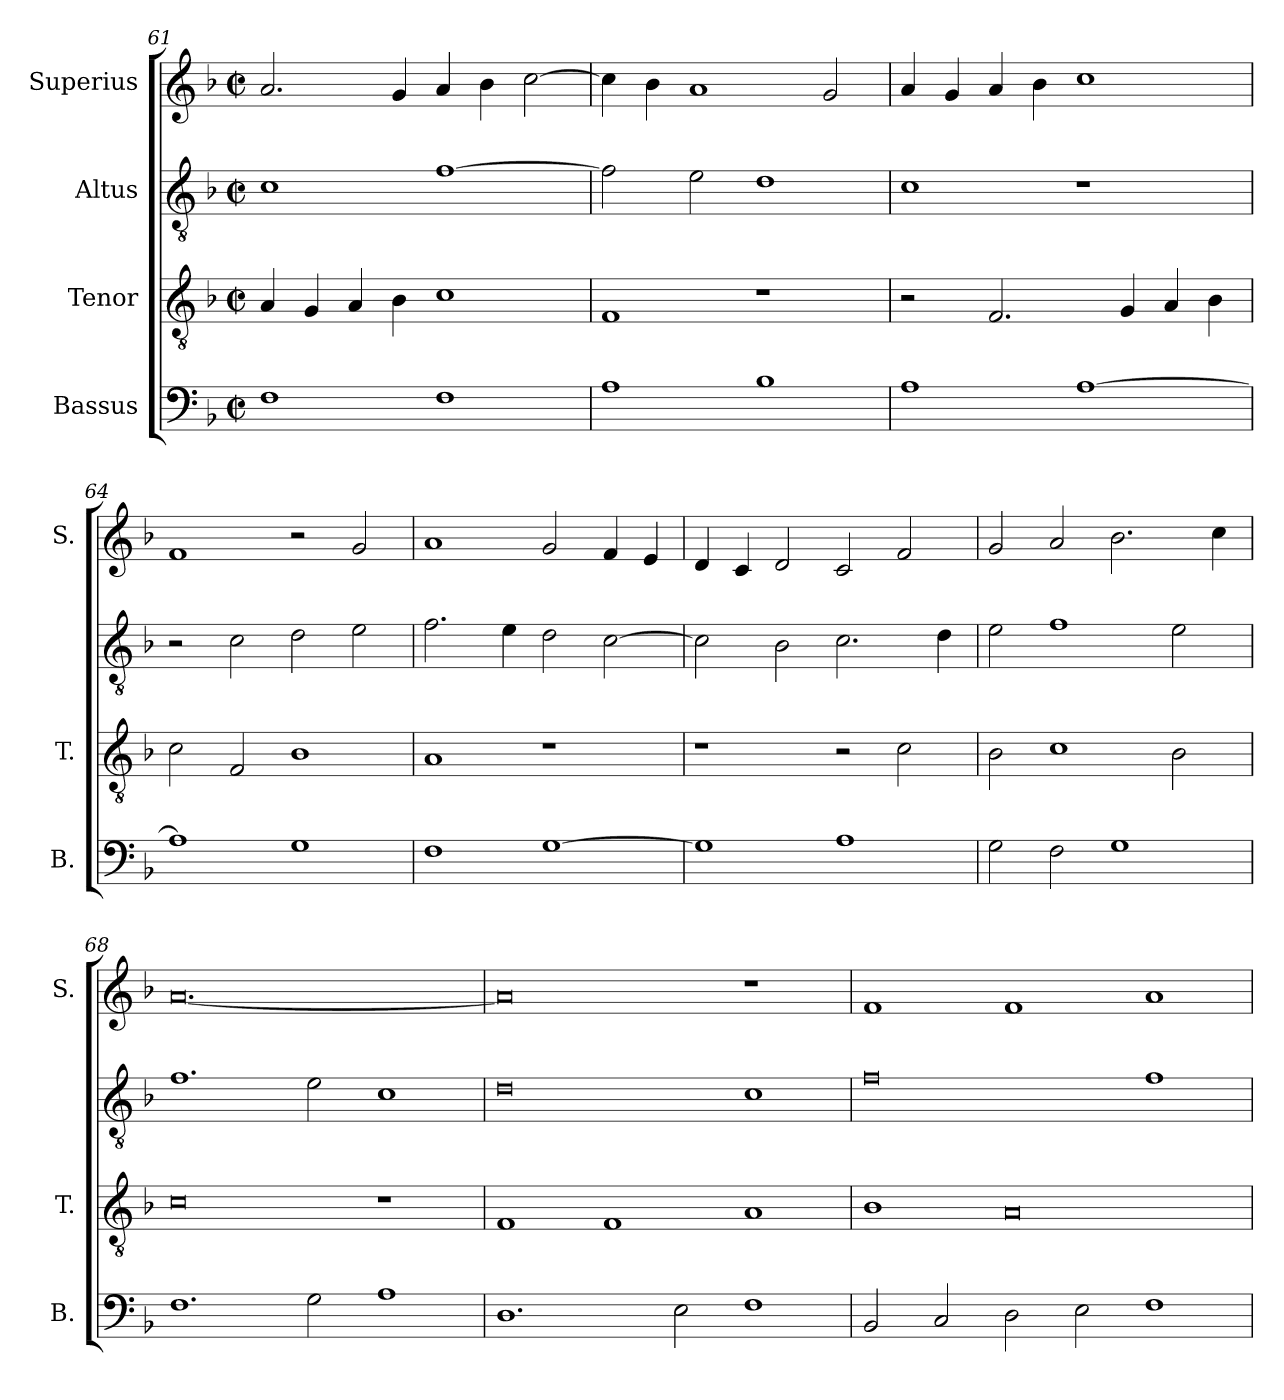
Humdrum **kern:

**kern	**kern	**kern	**kern
*part4	*part3	*part2	*part1
*staff4	*staff3	*staff2	*staff1
*I"Bassus	*I"Tenor	*I"Altus	*I"Superius
*I'B.	*I'T.	*	*I'S.
*clefF4	*clefGv2	*clefGv2	*clefG2
*	*ITrd7c12	*ITrd7c12	*
*k[b-]	*k[b-]	*k[b-]	*k[b-]
*F:	*F:	*F:	*F:
*M2/2	*M2/2	*M2/2	*M2/2
*met(c|)	*met(c|)	*met(c|)	*met(c|)
=61	=61	=61	=61
1Fi	4AAi/	1Ci	2.ai/
.	4GGi/	.	.
.	4AAi/	.	.
.	4BB-i\	.	4gi/
1Fi	1Ci	[>1Fi	4ai/
.	.	.	4b-i\
.	.	.	[>2cci\
=62	=62	=62	=62
1Ai	1FFi	2Fi\]	4cci\]
.	.	.	4b-i\
.	.	2Ei\	1ai
1B-i	1r	1Di	.
.	.	.	2gi/
=63	=63	=63	=63
1Ai	2r	1Ci	4ai/
.	.	.	4gi/
.	2.FFi/	.	4ai/
.	.	.	4b-i\
[>1Ai	.	1r	1cci
.	4GGi/	.	.
.	4AAi/	.	.
.	4BB-i\	.	.
!!LO:PB:g=z
=64	=64	=64	=64
1Ai]	2Ci\	2r	1fi
.	2FFi/	2Ci\	.
1Gi	1BB-i	2Di\	2r
.	.	2Ei\	2gi/
=65	=65	=65	=65
1Fi	1AAi	2.Fi\	1ai
.	.	4Ei\	.
[>1Gi	1r	2Di\	2gi/
.	.	[>2Ci\	4fi/
.	.	.	4ei/
=66	=66	=66	=66
1Gi]	1r	2Ci\]	4di/
.	.	.	4ci/
.	.	2BB-i\	2di/
1Ai	2r	2.Ci\	2ci/
.	2Ci\	.	2fi/
.	.	4Di\	.
=67	=67	=67	=67
2Gi\	2BB-i\	2Ei\	2gi/
2Fi\	1Ci	1Fi	2ai/
1Gi	.	.	2.b-i\
.	2BB-i\	2Ei\	.
.	.	.	4cci\
!!LO:LB:g=z
=68	=68	=68	=68
1.Fi	0Ci	1.Fi	[<0.ai
2Gi\	.	2Ei\	.
1Ai	1r	1Ci	.
=69	=69	=69	=69
1.Di	1FFi	0Di	0ai]
.	1FFi	.	.
2Ei\	.	.	.
1Fi	1AAi	1Ci	1r
=70	=70	=70	=70
2BB-i/	1BB-i	0Fi	1fi
2Ci/	.	.	.
2Di\	0AAi	.	1fi
2Ei\	.	.	.
1Fi	.	1Fi	1ai
=	=	=	=
*-	*-	*-	*-
